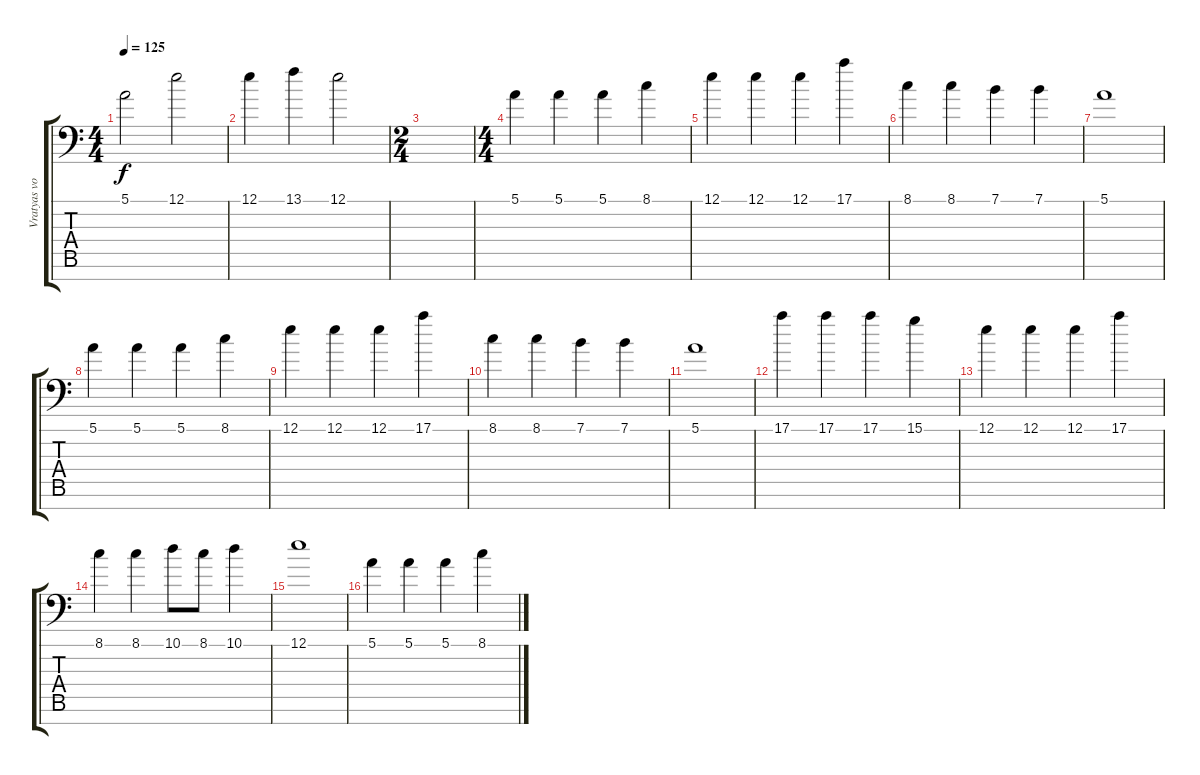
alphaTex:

\track ("Vratyas voice" "Vratyas vo") {instrument accordion}
\staff {score tabs}
\tuning (E4 B3 G3 D3 A2 E2 C-1) {hide}
\ts (4 4)
\tempo 125
\clef f4
\ks c
5.1{t}.2{dy f} 12.1.2 |
12.1.4 13.1.4 12.1.2 |
\ts (2 4)
|
\ts (4 4)
5.1.4 5.1.4 5.1.4 8.1.4 |
12.1.4 12.1.4 12.1.4 17.1.4 |
8.1.4 8.1.4 7.1.4 7.1.4 |
5.1.1 |
5.1.4 5.1.4 5.1.4 8.1.4 |
12.1.4 12.1.4 12.1.4 17.1.4 |
8.1.4 8.1.4 7.1.4 7.1.4 |
5.1.1 |
17.1.4 17.1.4 17.1.4 15.1.4 |
12.1.4 12.1.4 12.1.4 17.1.4 |
8.1.4 8.1.4 10.1.8 8.1.8 10.1.4 |
12.1.1 |
5.1.4 5.1.4 5.1.4 8.1.4
